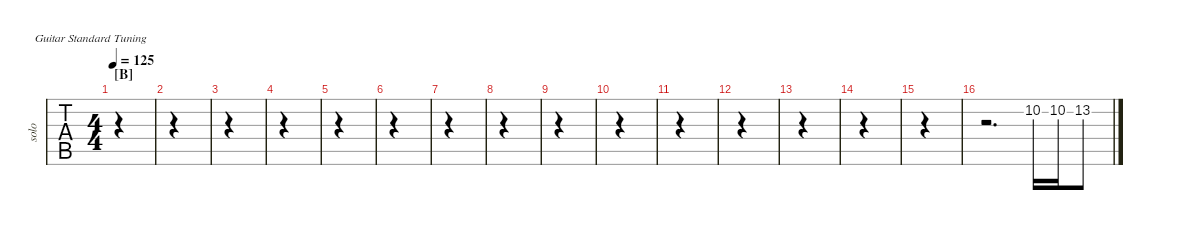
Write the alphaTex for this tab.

\defaultSystemsLayout 4
\hideDynamics
\bracketExtendMode nobrackets
\otherSystemsTrackNameOrientation horizontal
\track ("Solo" "solo") {instrument acousticguitarsteel}
\staff {tabs}
\tuning (E4 B3 G3 D3 A2 E2)
\ts (4 4)
\section ("B" "")
\tempo 125
\clef g2
\ks f
|
|
|
|
|
|
|
|
|
|
|
|
|
|
|
r.2{d} 10.2.16 10.2.16 13.2.8
